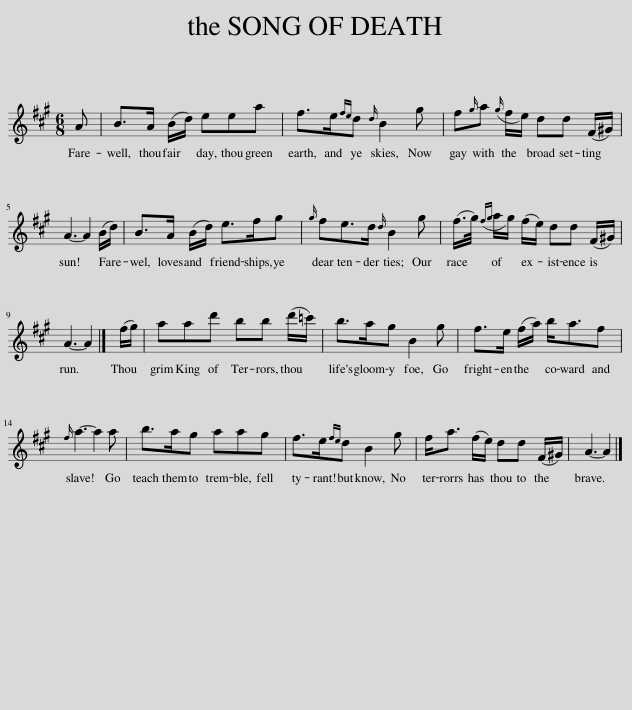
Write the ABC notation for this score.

X:1
L:1/8
M:6/8
I:linebreak $
K:A
V:1 treble
V:1
 A | B>A (B/d/) eea | f>e{fe}d{d} B2 g | f{g}a({g} f/e/) dd (F/^G/) |$ A3- A2 (B/d/) | %5
 B>A (B/d/) e>fg |{g} fe>d{d} B2 g | (f/>g/)({fg} a/g/) (f/e/) dd (F/^G/) |$ A3- A2 |] (f/g/) | %10
 aad' bb (d'/=c'/) | b>ag B2 g | f>e (f/a/) b<af |${f} a3- a2 a | b>ag aag | %15
 f>e{fe}d B2 g | f<a (f/e/) dd (F/^G/) | A3- A2 |] %18
